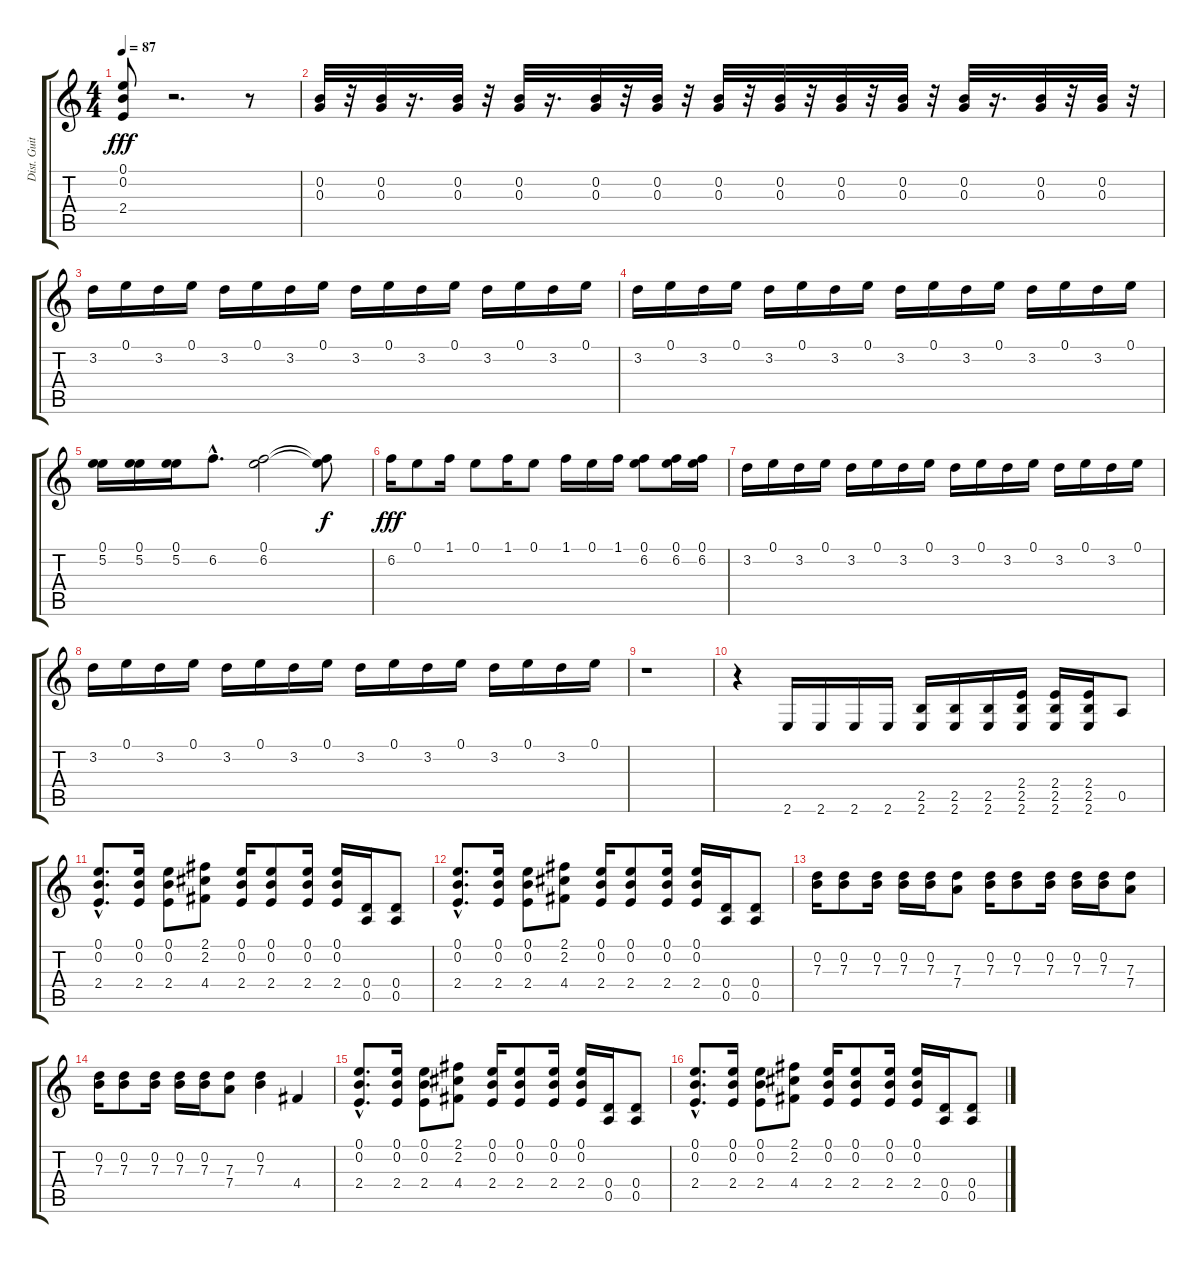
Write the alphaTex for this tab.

\track ("Dist. Guitar" "Dist. Guit") {instrument distortionguitar}
\staff {score tabs}
\tuning (E4 B3 G3 D3 A2 D2) {hide}
\ts (4 4)
\tempo 87
\clef g2
\ks c
(0.1 0.2 2.4).8{dy fff} r.2{d} r.8 |
(0.2 0.3).32 r.32 (0.2 0.3).32 r.16{d} (0.2 0.3).32 r.32 (0.2 0.3).32 r.16{d} (0.2 0.3).32 r.32 (0.2 0.3).32 r.32 (0.2 0.3).32 r.32 (0.2 0.3).32 r.32 (0.2 0.3).32 r.32 (0.2 0.3).32 r.32 (0.2 0.3).32 r.16{d} (0.2 0.3).32 r.32 (0.2 0.3).32 r.32 |
3.2.16 0.1.16 3.2.16 0.1.16 3.2.16 0.1.16 3.2.16 0.1.16 3.2.16 0.1.16 3.2.16 0.1.16 3.2.16 0.1.16 3.2.16 0.1.16 |
3.2.16 0.1.16 3.2.16 0.1.16 3.2.16 0.1.16 3.2.16 0.1.16 3.2.16 0.1.16 3.2.16 0.1.16 3.2.16 0.1.16 3.2.16 0.1.16 |
(0.1 5.2).16 (0.1 5.2).16 (0.1 5.2).16 6.2{hac}.8{d} (0.1 6.2).2 (0.1{t} 6.2{t}).8{dy f} |
6.2.16{dy fff} 0.1.8 1.1.16 0.1.8 1.1.16 0.1.8 1.1.16 0.1.16 1.1.16 (0.1 6.2).8 (0.1 6.2).16 (0.1 6.2).16 |
3.2.16 0.1.16 3.2.16 0.1.16 3.2.16 0.1.16 3.2.16 0.1.16 3.2.16 0.1.16 3.2.16 0.1.16 3.2.16 0.1.16 3.2.16 0.1.16 |
3.2.16 0.1.16 3.2.16 0.1.16 3.2.16 0.1.16 3.2.16 0.1.16 3.2.16 0.1.16 3.2.16 0.1.16 3.2.16 0.1.16 3.2.16 0.1.16 |
r.1 |
r.4 2.6.16 2.6.16 2.6.16 2.6.16 (2.5 2.6).16 (2.5 2.6).16 (2.5 2.6).16 (2.4 2.5 2.6).16 (2.4 2.5 2.6).16 (2.4 2.5 2.6).16 0.5.8 |
(0.1{hac} 0.2{hac} 2.4{hac}).8{d} (0.1 0.2 2.4).16 (0.1 0.2 2.4).8 (2.1 2.2 4.4).8 (0.1 0.2 2.4).16 (0.1 0.2 2.4).8 (0.1 0.2 2.4).16 (0.1 0.2 2.4).16 (0.4 0.5).16 (0.4 0.5).8 |
(0.1{hac} 0.2{hac} 2.4{hac}).8{d} (0.1 0.2 2.4).16 (0.1 0.2 2.4).8 (2.1 2.2 4.4).8 (0.1 0.2 2.4).16 (0.1 0.2 2.4).8 (0.1 0.2 2.4).16 (0.1 0.2 2.4).16 (0.4 0.5).16 (0.4 0.5).8 |
(0.2 7.3).16 (0.2 7.3).8 (0.2 7.3).16 (0.2 7.3).16 (0.2 7.3).16 (7.3 7.4).8 (0.2 7.3).16 (0.2 7.3).8 (0.2 7.3).16 (0.2 7.3).16 (0.2 7.3).16 (7.3 7.4).8 |
(0.2 7.3).16 (0.2 7.3).8 (0.2 7.3).16 (0.2 7.3).16 (0.2 7.3).16 (7.3 7.4).8 (0.2 7.3).4 4.4.4 |
(0.1{hac} 0.2{hac} 2.4{hac}).8{d} (0.1 0.2 2.4).16 (0.1 0.2 2.4).8 (2.1 2.2 4.4).8 (0.1 0.2 2.4).16 (0.1 0.2 2.4).8 (0.1 0.2 2.4).16 (0.1 0.2 2.4).16 (0.4 0.5).16 (0.4 0.5).8 |
(0.1{hac} 0.2{hac} 2.4{hac}).8{d} (0.1 0.2 2.4).16 (0.1 0.2 2.4).8 (2.1 2.2 4.4).8 (0.1 0.2 2.4).16 (0.1 0.2 2.4).8 (0.1 0.2 2.4).16 (0.1 0.2 2.4).16 (0.4 0.5).16 (0.4 0.5).8
